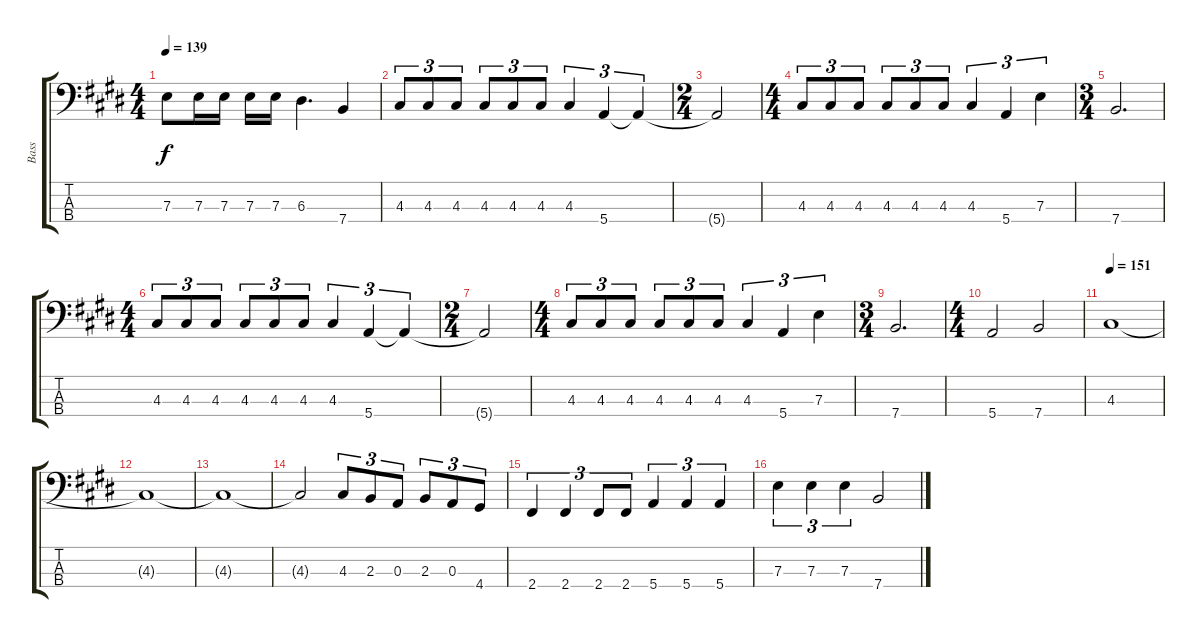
\track ("Bass" "Bass") {instrument electricbassfinger}
\staff {score tabs}
\tuning (G2 D2 A1 E1) {hide}
\ts (4 4)
\tempo 139
\clef f4
\ks e
7.3.8{dy f} 7.3.16 7.3.16 7.3.16 7.3.16 6.3.4{d} 7.4.4 |
4.3.8{tu (3 2)} 4.3.8{tu (3 2)} 4.3.8{tu (3 2)} 4.3.8{tu (3 2)} 4.3.8{tu (3 2)} 4.3.8{tu (3 2)} 4.3.4{tu (3 2)} 5.4.4{tu (3 2)} 5.4{t}.4{tu (3 2)} |
\ts (2 4)
5.4{t}.2 |
\ts (4 4)
4.3.8{tu (3 2)} 4.3.8{tu (3 2)} 4.3.8{tu (3 2)} 4.3.8{tu (3 2)} 4.3.8{tu (3 2)} 4.3.8{tu (3 2)} 4.3.4{tu (3 2)} 5.4.4{tu (3 2)} 7.3.4{tu (3 2)} |
\ts (3 4)
7.4.2{d} |
\ts (4 4)
4.3.8{tu (3 2)} 4.3.8{tu (3 2)} 4.3.8{tu (3 2)} 4.3.8{tu (3 2)} 4.3.8{tu (3 2)} 4.3.8{tu (3 2)} 4.3.4{tu (3 2)} 5.4.4{tu (3 2)} 5.4{t}.4{tu (3 2)} |
\ts (2 4)
5.4{t}.2 |
\ts (4 4)
4.3.8{tu (3 2)} 4.3.8{tu (3 2)} 4.3.8{tu (3 2)} 4.3.8{tu (3 2)} 4.3.8{tu (3 2)} 4.3.8{tu (3 2)} 4.3.4{tu (3 2)} 5.4.4{tu (3 2)} 7.3.4{tu (3 2)} |
\ts (3 4)
7.4.2{d} |
\ts (4 4)
5.4.2 7.4.2 |
\tempo 151
4.3.1 |
4.3{t}.1 |
4.3{t}.1 |
4.3{t}.2 4.3.8{tu (3 2)} 2.3.8{tu (3 2)} 0.3.8{tu (3 2)} 2.3.8{tu (3 2)} 0.3.8{tu (3 2)} 4.4.8{tu (3 2)} |
2.4.4{tu (3 2)} 2.4.4{tu (3 2)} 2.4.8{tu (3 2)} 2.4.8{tu (3 2)} 5.4.4{tu (3 2)} 5.4.4{tu (3 2)} 5.4.4{tu (3 2)} |
7.3.4{tu (3 2)} 7.3.4{tu (3 2)} 7.3.4{tu (3 2)} 7.4.2
